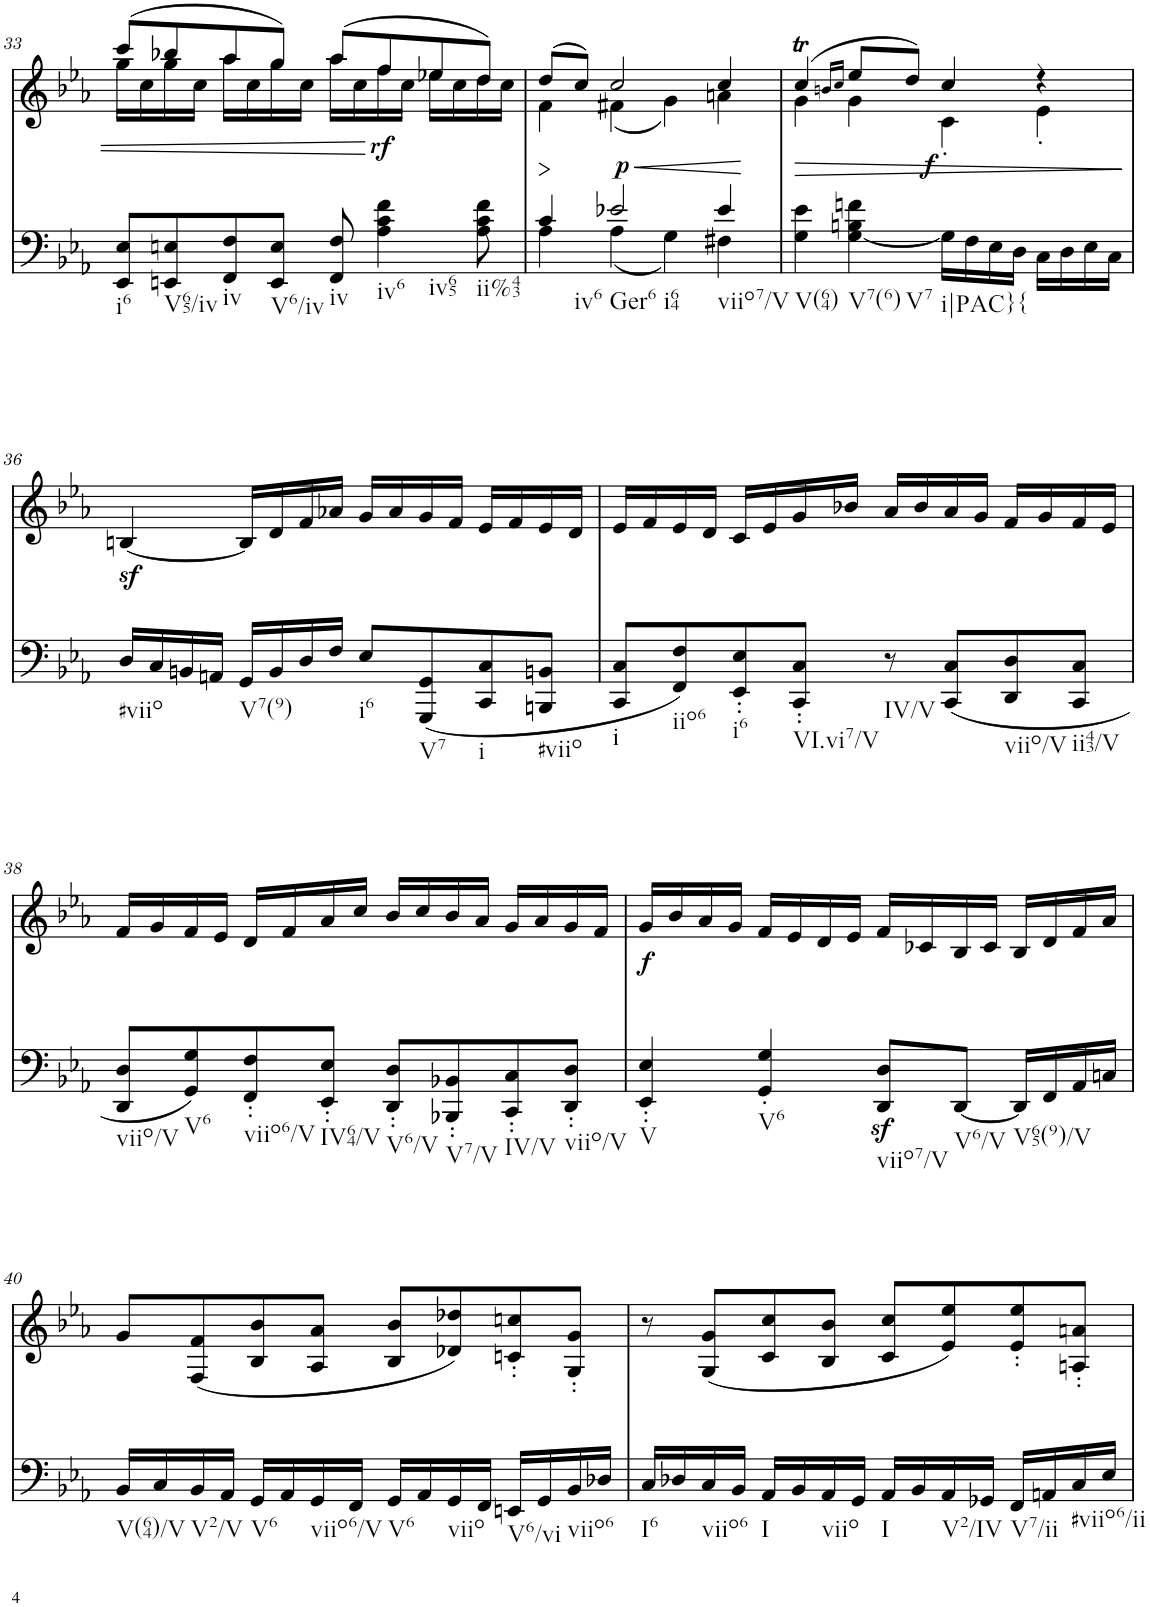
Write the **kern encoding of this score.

**kern	**kern	**text	**dynam
*part2	*part1	*part1	*part1
*staff2	*staff1	*staff1	*staff1
*I"piano	*I"piano	*	*
*I'Pno	*I'Pno	*	*
!!LO:PB:g=z
*clefF4	*clefG2	*	*
*k[b-e-a-]	*k[b-e-a-]	*	*
*c:	*c:	*	*
*M4/4	*M4/4	*	*
=33	=33	=33	=33
*	*^	*	*
!LO:TX:b:t=i6	!	!	!	!
8EE-/ 8E-/L	(8ccc/L	16gg\LL	.	.
.	.	16cc\	.	.
!LO:TX:b:t=V65/iv	!	!	!	!
8EEn/ 8En/	8bb-X/	16gg\	.	.
.	.	16cc\JJ	.	.
!LO:TX:b:t=iv	!	!	!	!
8FF/ 8F/	8aa-/	16aa-\LL	.	.
.	.	16cc\	.	.
!LO:TX:b:t=V6/iv	!	!	!	!
8EE/ 8E/J	8gg/J)	16gg\	.	.
.	.	16cc\JJ	.	.
!LO:TX:b:t=iv	!	!	!	!
8FF/ 8F/	(8aa-/L	16aa-\LL	.	.
.	.	16cc\	.	.
!LO:TX:b:t=iv6	!	!	!	!
!LO:TX:b:t=iv65	!	!	!	!
!	!	!	!	!LO:DY:b
4A-\ 4c\ 4f\	8ff/	16ff\	.	rf
.	.	16cc\JJ	.	.
.	8ee-X/	16ee-\LL	.	.
.	.	16cc\	.	.
!LO:TX:b:t=ii%43	!	!	!	!
8A-\ 8c\ 8f\	8dd/J)	16dd\	.	.
.	.	16cc\JJ	.	.
=34	=34	=34	=34	=34
*^	*	*	*	*
!LO:TX:b:t=iv6	!	!	!	!	!
!	!	!	!	!	!LO:HP:b
4c/	4A-\	(8dd/L	4f\	.	>
.	.	8cc/J)	.	.	.
!LO:TX:b:t=Ger6	!	!	!	!	!
!LO:TX:b:t=i64	!	!	!	!	!
!	!	!	!	!	!LO:HP:b
!	!	!	!	!	!LO:DY:n=1:b
2e-X/	(4A-\	2cc/	(4f#X\	.	< p
.	4G\)	.	4g\)	.	.
!LO:TX:b:t=viio7/V	!	!	!	!	!
4e-/	4F#X\	4cc/	4an\	.	.
*v	*v	*	*	*	*
*	*v	*v	*	*
.	.	.	[
=35	=35	=35	=35
*	*^	*	*
!LO:TX:b:t=V(64)	!	!	!	!
4G\ 4e-\	(4ccT/	4g\	.	.
.	16qbn/LL	.	.	.
.	16qcc/JJ	.	.	.
!LO:TX:b:t=V7(6)	!	!	!	!
!LO:TX:b:t=V7	!	!	!	!
[4G\ 4Bn\ 4fn\	8ee-/L	4g\	.	.
.	8dd/J)	.	.	.
!LO:TX:b:t=i|PAC}{	!	!	!	!
!	!	!	!	!LO:DY:b
16G\LL]	4cc/	4c'\	.	f
16F\	.	.	.	.
16E-\	.	.	.	.
16D\JJ	.	.	.	.
16C\LL	4r	4e-'\	.	.
16D\	.	.	.	.
16E-\	.	.	.	.
16C\JJ	.	.	.	.
*	*v	*v	*	*
.	.	.	]
!!LO:LB:g=z
=36	=36	=36	=36
!LO:TX:b:t=#viio	!	!	!
16D/LL	[4Bnz</	.	.
16C/	.	.	.
16BBn/	.	.	.
16AAn/JJ	.	.	.
!LO:TX:b:t=V7(9)	!	!	!
16GG/LL	16B/LL]	.	.
16BB/	16d/	.	.
16D/	16f/	.	.
16F/JJ	16a-X/JJ	.	.
!LO:TX:b:t=i6	!	!	!
8E-/L	16g/LL	.	.
.	16a-/	.	.
!LO:TX:b:t=V7	!	!	!
(8GGG/ 8GG/	16g/	.	.
.	16f/JJ	.	.
!LO:TX:b:t=i	!	!	!
8CC/ 8C/	16e-/LL	.	.
.	16f/	.	.
!LO:TX:b:t=#viio	!	!	!
8BBBn/ 8BBn/J	16e-/	.	.
.	16d/JJ	.	.
=37	=37	=37	=37
!LO:TX:b:t=i	!	!	!
8CC/ 8C/L	16e-/LL	.	.
.	16f/	.	.
!LO:TX:b:t=iio6	!	!	!
8FF/ 8F/)	16e-/	.	.
.	16d/JJ	.	.
!LO:TX:b:t=i6	!	!	!
8EE-/' 8E-/'	16c/LL	.	.
.	16e-/	.	.
!LO:TX:b:t=VI.vi7/V	!	!	!
8CC/' 8C/'J	16g/	.	.
.	16b-X/JJ	.	.
!LO:TX:b:t=IV/V	!	!	!
8r	16a-/LL	.	.
.	16b-/	.	.
(8CC/ 8C/L	16a-/	.	.
.	16g/JJ	.	.
!LO:TX:b:t=viio/V	!	!	!
8DD/ 8D/	16f/LL	.	.
.	16g/	.	.
!LO:TX:b:t=ii43/V	!	!	!
8CC/ 8C/J	16f/	.	.
.	16e-/JJ	.	.
!!LO:LB:g=z
=38	=38	=38	=38
!LO:TX:b:t=viio/V	!	!	!
8DD/ 8D/L	16f/LL	.	.
.	16g/	.	.
!LO:TX:b:t=V6	!	!	!
8GG/ 8G/)	16f/	.	.
.	16e-/JJ	.	.
!LO:TX:b:t=viio6/V	!	!	!
8FF/' 8F/'	16d/LL	.	.
.	16f/	.	.
!LO:TX:b:t=IV64/V	!	!	!
8EE-/' 8E-/'J	16a-/	.	.
.	16cc/JJ	.	.
!LO:TX:b:t=V6/V	!	!	!
8DD/' 8D/'L	16b-/LL	.	.
.	16cc/	.	.
!LO:TX:b:t=V7/V	!	!	!
8BBB-X/' 8BB-X/'	16b-/	.	.
.	16a-/JJ	.	.
!LO:TX:b:t=IV/V	!	!	!
8CC/' 8C/'	16g/LL	.	.
.	16a-/	.	.
!LO:TX:b:t=viio/V	!	!	!
8DD/' 8D/'J	16g/	.	.
.	16f/JJ	.	.
=39	=39	=39	=39
!LO:TX:b:t=V	!	!	!
!	!	!LO:LY:b	!
4EE-/' 4E-/'	16g/LL	.	.
.	16b-/	.	.
.	16a-/	.	.
.	16g/JJ	.	.
!LO:TX:b:t=V6	!	!	!
4GG/' 4G/'	16f/LL	.	.
.	16e-/	.	.
.	16d/	.	.
.	16e-/JJ	.	.
!LO:TX:b:t=viio7/V	!	!	!
8DD/z< 8D/z<L	16f/LL	.	.
.	16c-X/	.	.
!LO:TX:b:t=V6/V	!	!	!
[8DD/J	16B-/	.	.
.	16c-/JJ	.	.
!LO:TX:b:t=V65(9)/V	!	!	!
16DD/LL]	16B-/LL	.	.
16FF/	16d/	.	.
16AA-/	16f/	.	.
16Cn/JJ	16a-/JJ	.	.
!!LO:LB:g=z
=40	=40	=40	=40
!LO:TX:b:t=V(64)/V	!	!	!
16BB-/LL	8g/L	.	.
16C/	.	.	.
!LO:TX:b:t=V2/V	!	!	!
16BB-/	(8F/ 8f/	.	.
16AA-/JJ	.	.	.
!LO:TX:b:t=V6	!	!	!
16GG/LL	8B-/ 8b-/	.	.
16AA-/	.	.	.
!LO:TX:b:t=viio6/V	!	!	!
16GG/	8A-/ 8a-/J	.	.
16FF/JJ	.	.	.
!LO:TX:b:t=V6	!	!	!
16GG/LL	8B-/ 8b-/L	.	.
16AA-/	.	.	.
!LO:TX:b:t=viio	!	!	!
16GG/	8d-X/ 8dd-X/)	.	.
16FF/JJ	.	.	.
!LO:TX:b:t=V6/vi	!	!	!
16EEn/LL	8cn/' 8ccn/'	.	.
16GG/	.	.	.
!LO:TX:b:t=viio6	!	!	!
16BB-/	8G/' 8g/'J	.	.
16D-X/JJ	.	.	.
=41	=41	=41	=41
!LO:TX:b:t=I6	!	!	!
16C/LL	8r	.	.
16D-X/	.	.	.
!LO:TX:b:t=viio6	!	!	!
16C/	(8G/ 8g/L	.	.
16BB-/JJ	.	.	.
!LO:TX:b:t=I	!	!	!
16AA-/LL	8c/ 8cc/	.	.
16BB-/	.	.	.
!LO:TX:b:t=viio	!	!	!
16AA-/	8B-/ 8b-/J	.	.
16GG/JJ	.	.	.
!LO:TX:b:t=I	!	!	!
16AA-/LL	8c/ 8cc/L	.	.
16BB-/	.	.	.
!LO:TX:b:t=V2/IV	!	!	!
16AA-/	8e-/ 8ee-/)	.	.
16GG-X/JJ	.	.	.
!LO:TX:b:t=V7/ii	!	!	!
16FF/LL	8e-/' 8ee-/'	.	.
16AAn/	.	.	.
!LO:TX:b:t=#viio6/ii	!	!	!
16C/	8An/' 8an/'J	.	.
16E-/JJ	.	.	.
=	=	=	=
*-	*-	*-	*-
